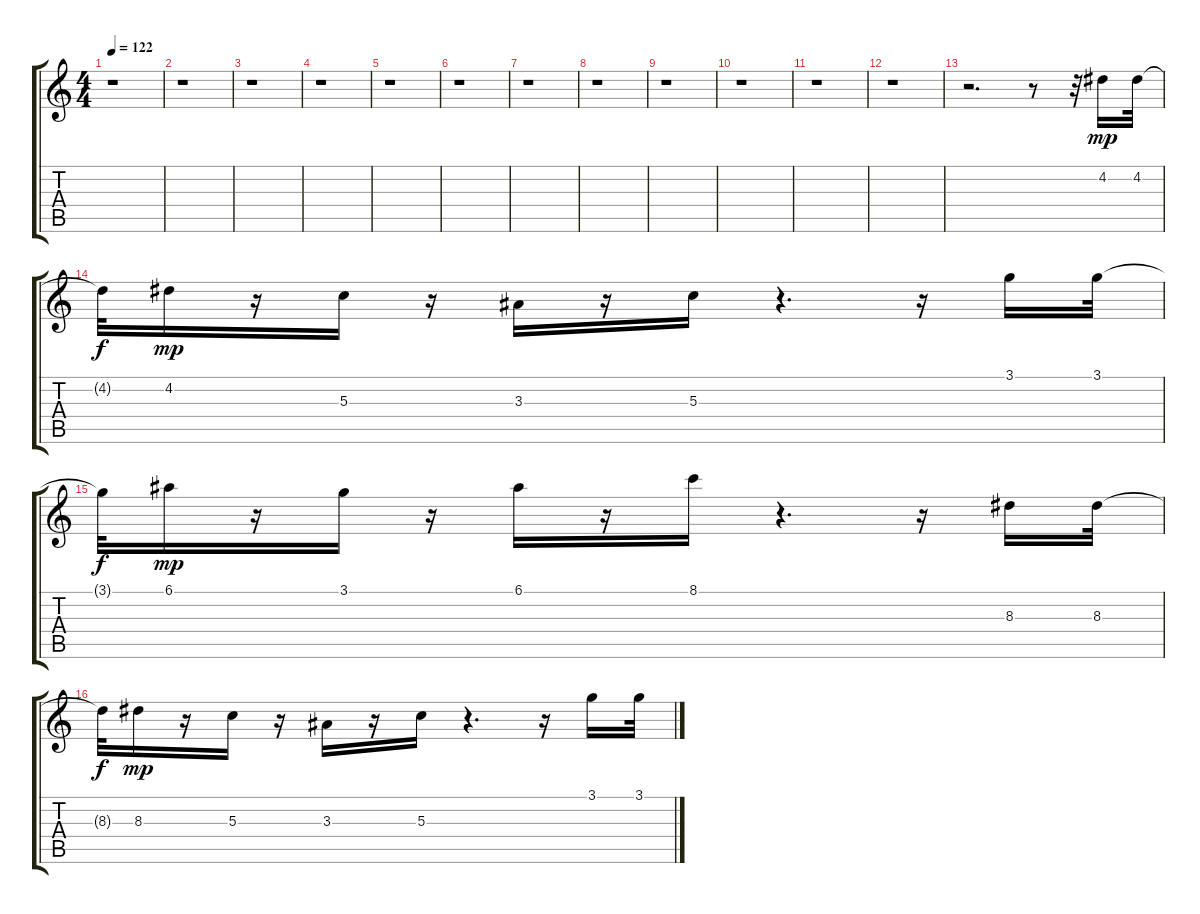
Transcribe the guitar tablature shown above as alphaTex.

\track "" {instrument acousticguitarsteel}
\staff {score tabs}
\tuning (E4 B3 G3 D3 A2 E2) {hide}
\ts (4 4)
\tempo 122
\clef g2
\ks c
r.1{dy mp} |
r.1 |
r.1 |
r.1 |
r.1 |
r.1 |
r.1 |
r.1 |
r.1 |
r.1 |
r.1 |
r.1 |
r.2{d} r.8 r.32 4.2.16 4.2.32 |
4.2{t}.32{dy f} 4.2.16{dy mp} r.16 5.3.16 r.16 3.3.16 r.16 5.3.16 r.4{d} r.16 3.1.16 3.1.32 |
3.1{t}.32{dy f} 6.1.16{dy mp} r.16 3.1.16 r.16 6.1.16 r.16 8.1.16 r.4{d} r.16 8.3.16 8.3.32 |
8.3{t}.32{dy f} 8.3.16{dy mp} r.16 5.3.16 r.16 3.3.16 r.16 5.3.16 r.4{d} r.16 3.1.16 3.1.32
